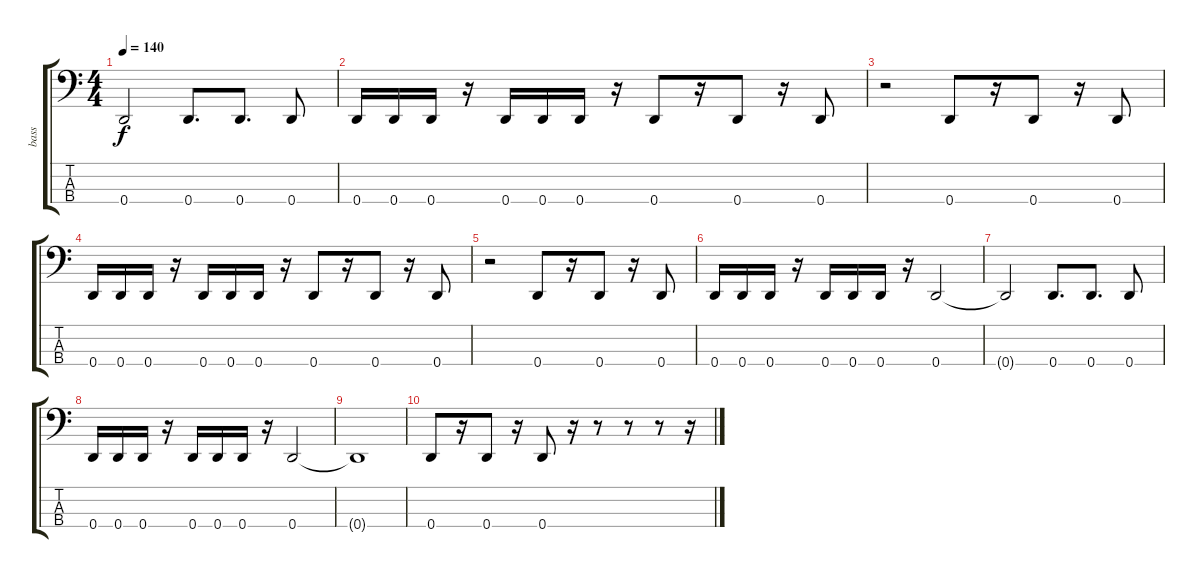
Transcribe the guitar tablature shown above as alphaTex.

\track ("bass" "bass") {instrument electricbasspick}
\staff {score tabs}
\tuning (G2 D2 A1 D1) {hide}
\ts (4 4)
\tempo 140
\clef f4
\ks c
0.4{t}.2{dy f} 0.4.8{d} 0.4.8{d} 0.4.8 |
0.4.16 0.4.16 0.4.16 r.16 0.4.16 0.4.16 0.4.16 r.16 0.4.8 r.16 0.4.8 r.16 0.4.8 |
r.2 0.4.8 r.16 0.4.8 r.16 0.4.8 |
0.4.16 0.4.16 0.4.16 r.16 0.4.16 0.4.16 0.4.16 r.16 0.4.8 r.16 0.4.8 r.16 0.4.8 |
r.2 0.4.8 r.16 0.4.8 r.16 0.4.8 |
0.4.16 0.4.16 0.4.16 r.16 0.4.16 0.4.16 0.4.16 r.16 0.4.2 |
0.4{t}.2 0.4.8{d} 0.4.8{d} 0.4.8 |
0.4.16 0.4.16 0.4.16 r.16 0.4.16 0.4.16 0.4.16 r.16 0.4.2 |
0.4{t}.1 |
0.4.8 r.16 0.4.8 r.16 0.4.8 r.16 r.8 r.8 r.8 r.16
